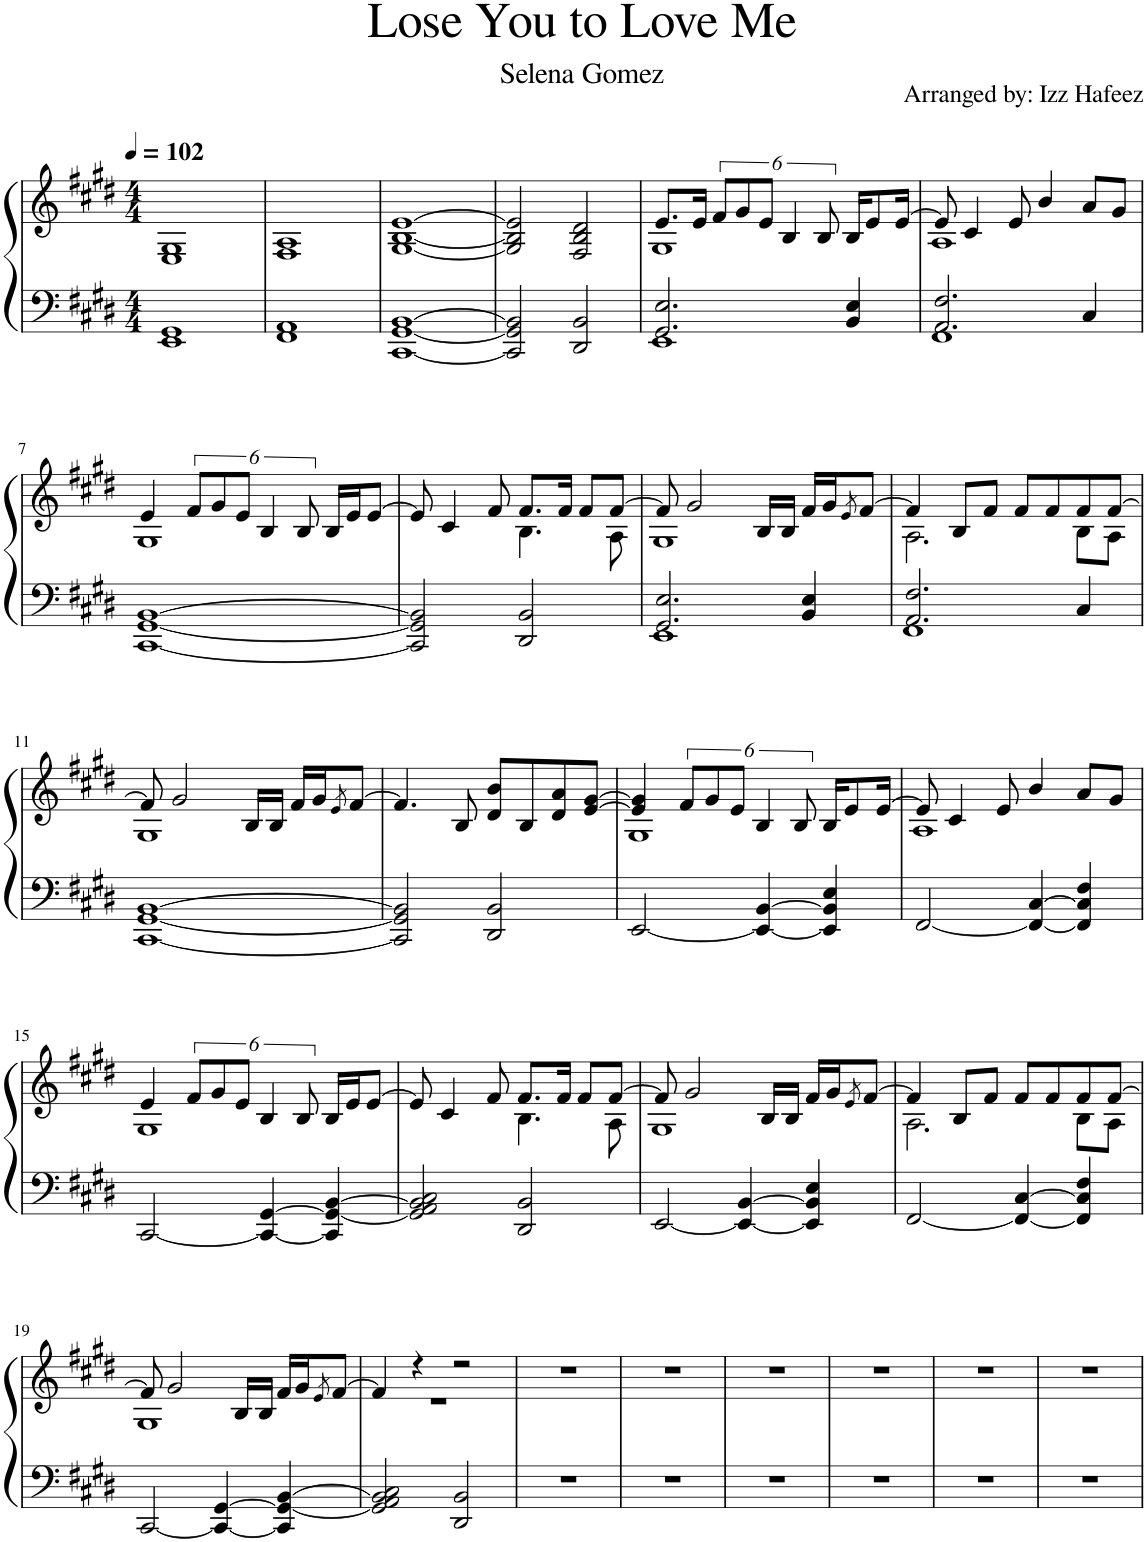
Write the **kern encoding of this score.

**kern	**kern
*part1	*part1
*staff2	*staff1
*I"Piano	*
*I'Pno.	*
*clefF4	*clefG2
*k[f#c#g#d#]	*k[f#c#g#d#]
*M4/4	*M4/4
*MM102	*MM102
=1	=1
1EE 1GG#	1E 1G#
=2	=2
1FF# 1AA	1F# 1A
=3	=3
[1CC# [1GG# [1BB	[1G# [1B [1e
=4	=4
2CC#/] 2GG#/] 2BB/]	2G#/] 2B/] 2e/]
2DD#/ 2BB/	2F#/ 2B/ 2d#/
=5	=5
*^	*^
2.GG#/ 2.E/	1EE	8.e/L	1G#
.	.	16e/Jk	.
.	.	12f#/L	.
.	.	12g#/	.
.	.	12e/J	.
.	.	6B/	.
.	.	12B/	.
4BB/ 4E/	.	16B/KL	.
.	.	8e/	.
.	.	[16e/Jk	.
=6	=6	=6	=6
2.AA/ 2.F#/	1FF#	8e/]	1A
.	.	4c#/	.
.	.	8e/	.
.	.	4b/	.
4C#/	.	8a/L	.
.	.	8g#/J	.
*v	*v	*	*
!!LO:LB:g=z	!!
=7	=7	=7
[1CC# [1GG# [1BB	4e/	1G#
.	12f#/L	.
.	12g#/	.
.	12e/J	.
.	6B/	.
.	12B/	.
.	16B/LL	.
.	16e/J	.
.	[8e/J	.
=8	=8	=8
2CC#/] 2GG#/] 2BB/]	8e/]	2ryy
.	4c#/	.
.	8f#/	.
2DD#/ 2BB/	8.f#/L	4.B\
.	16f#/Jk	.
.	8f#/L	.
.	[8f#/J	8A\
=9	=9	=9
*^	*	*
2.GG#/ 2.E/	1EE	8f#/]	1G#
.	.	2g#/	.
.	.	16B/LL	.
.	.	16B/JJ	.
4BB/ 4E/	.	16f#/LL	.
.	.	16g#/J	.
.	.	8qe/	.
.	.	[8f#/J	.
=10	=10	=10	=10
2.AA/ 2.F#/	1FF#	4f#/]	2.A\
.	.	8B/L	.
.	.	8f#/J	.
.	.	8f#/L	.
.	.	8f#/	.
4C#/	.	8f#/	8B\L
.	.	[8f#/J	8A\J
*v	*v	*	*
!!LO:LB:g=z	!!
=11	=11	=11
[1CC# [1GG# [1BB	8f#/]	1G#
.	2g#/	.
.	16B/LL	.
.	16B/JJ	.
.	16f#/LL	.
.	16g#/J	.
.	8qe/	.
.	[8f#/J	.
*	*v	*v
=12	=12
2CC#/] 2GG#/] 2BB/]	4.f#/]
.	8B/
2DD#/ 2BB/	8d#/ 8b/L
.	8B/
.	8d#/ 8a/
.	[8e/ [8g#/J
=13	=13
*	*^
[2EE/	4e/] 4g#/]	1G#
.	12f#/L	.
.	12g#/	.
.	12e/J	.
4EE/_ [4BB/	6B/	.
.	12B/	.
4EE/] 4BB/] 4E/	16B/KL	.
.	8e/	.
.	[16e/Jk	.
=14	=14	=14
[2FF#/	8e/]	1A
.	4c#/	.
.	8e/	.
4FF#/_ [4C#/	4b/	.
4FF#/] 4C#/] 4F#/	8a/L	.
.	8g#/J	.
!!LO:LB:g=z	!!
=15	=15	=15
[2CC#/	4e/	1G#
.	12f#/L	.
.	12g#/	.
.	12e/J	.
4CC#/_ [4GG#/	6B/	.
.	12B/	.
4CC#/] 4GG#/_ [4BB/	16B/LL	.
.	16e/J	.
.	[8e/J	.
=16	=16	=16
2GG#/] 2AA/ 2BB/] 2C#/	8e/]	2ryy
.	4c#/	.
.	8f#/	.
2DD#/ 2BB/	8.f#/L	4.B\
.	16f#/Jk	.
.	8f#/L	.
.	[8f#/J	8A\
=17	=17	=17
[2EE/	8f#/]	1G#
.	2g#/	.
4EE/_ [4BB/	.	.
.	16B/LL	.
.	16B/JJ	.
4EE/] 4BB/] 4E/	16f#/LL	.
.	16g#/J	.
.	8qe/	.
.	[8f#/J	.
=18	=18	=18
[2FF#/	4f#/]	2.A\
.	8B/L	.
.	8f#/J	.
4FF#/_ [4C#/	8f#/L	.
.	8f#/	.
4FF#/] 4C#/] 4F#/	8f#/	8B\L
.	[8f#/J	8A\J
!!LO:LB:g=z	!!
=19	=19	=19
[2CC#/	8f#/]	1G#
.	2g#/	.
4CC#/_ [4GG#/	.	.
.	16B/LL	.
.	16B/JJ	.
4CC#/] 4GG#/_ [4BB/	16f#/LL	.
.	16g#/J	.
.	8qe/	.
.	[8f#/J	.
=20	=20	=20
2GG#/] 2AA/ 2BB/] 2C#/	4f#/]	1r
.	4r	.
2DD#/ 2BB/	2r	.
*	*v	*v
=21	=21
1r	1r
=22	=22
1r	1r
=23	=23
1r	1r
=24	=24
1r	1r
=25	=25
1r	1r
=26	=26
1r	1r
=	=
*-	*-
